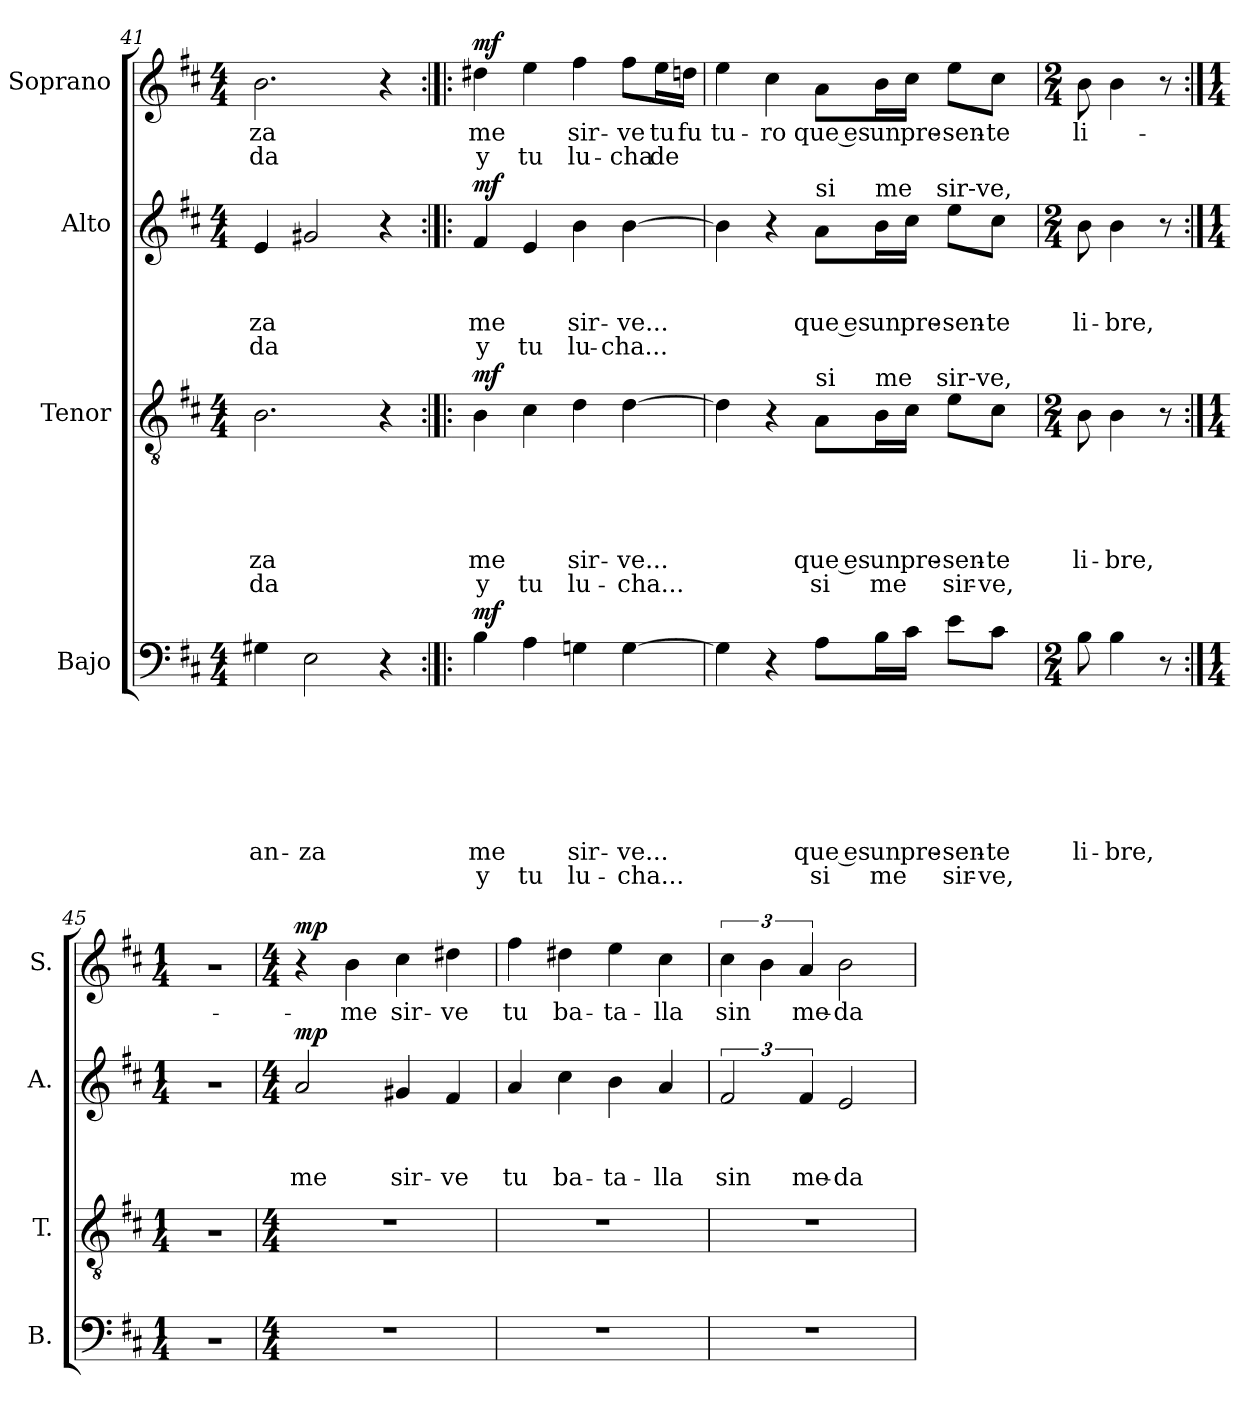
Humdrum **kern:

**kern	**text	**text	**text	**text	**text	**text	**text	**text	**dynam	**kern	**text	**text	**text	**text	**text	**text	**dynam	**kern	**text	**text	**text	**text	**dynam	**kern	**text	**text	**dynam
*part4	*part4	*part4	*part4	*part4	*part4	*part4	*part4	*part4	*part4	*part3	*part3	*part3	*part3	*part3	*part3	*part3	*part3	*part2	*part2	*part2	*part2	*part2	*part2	*part1	*part1	*part1	*part1
*staff4	*staff4	*staff4	*staff4	*staff4	*staff4	*staff4	*staff4	*staff4	*staff4	*staff3	*staff3	*staff3	*staff3	*staff3	*staff3	*staff3	*staff3	*staff2	*staff2	*staff2	*staff2	*staff2	*staff2	*staff1	*staff1	*staff1	*staff1
*I"Bajo	*	*	*	*	*	*	*	*	*	*I"Tenor	*	*	*	*	*	*	*	*I"Alto	*	*	*	*	*	*I"Soprano	*	*	*
*I'B.	*	*	*	*	*	*	*	*	*	*I'T.	*	*	*	*	*	*	*	*I'A.	*	*	*	*	*	*I'S.	*	*	*
*clefF4	*	*	*	*	*	*	*	*	*	*clefGv2	*	*	*	*	*	*	*	*clefG2	*	*	*	*	*	*clefG2	*	*	*
*k[f#c#]	*	*	*	*	*	*	*	*	*	*k[f#c#]	*	*	*	*	*	*	*	*k[f#c#]	*	*	*	*	*	*k[f#c#]	*	*	*
*D:	*	*	*	*	*	*	*	*	*	*D:	*	*	*	*	*	*	*	*D:	*	*	*	*	*	*D:	*	*	*
*M4/4	*	*	*	*	*	*	*	*	*	*M4/4	*	*	*	*	*	*	*	*M4/4	*	*	*	*	*	*M4/4	*	*	*
=41	=41	=41	=41	=41	=41	=41	=41	=41	=41	=41	=41	=41	=41	=41	=41	=41	=41	=41	=41	=41	=41	=41	=41	=41	=41	=41	=41
!	!	!	!	!	!	!	!LO:LY:b	!	!	!	!	!	!	!	!LO:LY:b	!LO:LY:b	!	!	!	!	!LO:LY:b	!LO:LY:b	!	!	!LO:LY:b	!LO:LY:b	!
4G#X\	.	.	.	.	.	.	-an-	.	.	2.B\	.	.	.	.	-za	-da	.	4e/	.	.	-za	-da	.	2.b\	-za	-da	.
!	!	!	!	!	!	!	!LO:LY:b	!	!	!	!	!	!	!	!	!	!	!	!	!	!	!	!	!	!	!	!
2E\	.	.	.	.	.	.	-za	.	.	.	.	.	.	.	.	.	.	2g#X/	.	.	.	.	.	.	.	.	.
4r	.	.	.	.	.	.	.	.	.	4r	.	.	.	.	.	.	.	4r	.	.	.	.	.	4r	.	.	.
=42:|!|:	=42:|!|:	=42:|!|:	=42:|!|:	=42:|!|:	=42:|!|:	=42:|!|:	=42:|!|:	=42:|!|:	=42:|!|:	=42:|!|:	=42:|!|:	=42:|!|:	=42:|!|:	=42:|!|:	=42:|!|:	=42:|!|:	=42:|!|:	=42:|!|:	=42:|!|:	=42:|!|:	=42:|!|:	=42:|!|:	=42:|!|:	=42:|!|:	=42:|!|:	=42:|!|:	=42:|!|:
!	!	!	!	!	!	!	!LO:LY:b	!LO:LY:b	!LO:DY:a	!	!	!	!	!	!LO:LY:b	!LO:LY:b	!LO:DY:a	!	!	!	!LO:LY:b	!LO:LY:b	!LO:DY:a	!	!LO:LY:b	!LO:LY:b	!LO:DY:a
4B\	.	.	.	.	.	.	me	y	mf	4B\	.	.	.	.	me	y	mf	4f#/	.	.	me	y	mf	4dd#X\	me	y	mf
!	!	!	!	!	!	!	!	!LO:LY:b	!	!	!	!	!	!	!	!LO:LY:b	!	!	!	!	!	!LO:LY:b	!	!	!	!LO:LY:b	!
4A\	.	.	.	.	.	.	.	tu	.	4c#\	.	.	.	.	.	tu	.	4e/	.	.	.	tu	.	4ee\	.	tu	.
!	!	!	!	!	!	!	!LO:LY:b	!LO:LY:b	!	!	!	!	!	!	!LO:LY:b	!LO:LY:b	!	!	!	!	!LO:LY:b	!LO:LY:b	!	!	!LO:LY:b	!LO:LY:b	!
4Gn\	.	.	.	.	.	.	sir-	lu-	.	4d\	.	.	.	.	sir-	lu-	.	4b\	.	.	sir-	lu-	.	4ff#\	sir-	lu-	.
!	!	!	!	!	!	!	!LO:LY:b	!LO:LY:b	!	!	!	!	!	!	!LO:LY:b	!LO:LY:b	!	!	!	!	!LO:LY:b	!LO:LY:b	!	!	!LO:LY:b	!LO:LY:b	!
[>4G\	.	.	.	.	.	.	-ve...	-cha...	.	[>4d\	.	.	.	.	-ve...	-cha...	.	[>4b\	.	.	-ve...	-cha...	.	8ff#\L	-ve	-cha	.
!	!	!	!	!	!	!	!	!	!	!	!	!	!	!	!	!	!	!	!	!	!	!	!	!	!LO:LY:b	!LO:LY:b	!
.	.	.	.	.	.	.	.	.	.	.	.	.	.	.	.	.	.	.	.	.	.	.	.	16ee\L	tu	de	.
!	!	!	!	!	!	!	!	!	!	!	!	!	!	!	!	!	!	!	!	!	!	!	!	!	!LO:LY:b	!	!
.	.	.	.	.	.	.	.	.	.	.	.	.	.	.	.	.	.	.	.	.	.	.	.	16ddn\JJ	fu	.	.
!!LO:PB:g=z
=43	=43	=43	=43	=43	=43	=43	=43	=43	=43	=43	=43	=43	=43	=43	=43	=43	=43	=43	=43	=43	=43	=43	=43	=43	=43	=43	=43
!	!	!	!	!	!	!	!	!	!	!	!	!	!	!	!	!	!	!LO:TX:a:t=siem -pre	!	!	!	!	!	!	!	!	!
!	!	!	!	!	!	!	!	!	!	!	!	!	!	!	!	!	!	!	!	!	!	!	!	!	!LO:LY:b	!	!
*	*	*	*	*	*	*	*	*	*	*^	*	*	*	*	*	*	*	*^	*	*	*	*	*	*	*	*	*
4G\]	.	.	.	.	.	.	.	.	.	4d\]	3%2ryy	.	.	.	.	.	.	.	4b\]	3%2ryy	.	.	.	.	.	4ee\	tu-	.	.
!	!	!	!	!	!	!	!	!	!	!	!	!	!	!	!	!	!	!	!	!	!	!	!	!	!	!	!LO:LY:b	!	!
4r	.	.	.	.	.	.	.	.	.	4r	.	.	.	.	.	.	.	.	4r	.	.	.	.	.	.	4cc#\	-ro	.	.
!	!	!	!	!	!	!	!	!	!	!	!	!	!	!	!	!	!	!	!LO:TX:a:t=si	!	!	!	!	!	!	!	!	!	!
!	!	!	!	!	!	!	!	!	!	!LO:TX:a:t=si	!	!	!	!	!	!	!	!	!	!	!	!	!	!	!	!	!	!	!
!	!	!	!	!	!	!	!LO:LY:b:rj	!LO:LY:b:rj	!	!	!	!	!	!	!	!LO:LY:b:rj	!LO:LY:b:rj	!	!	!	!	!	!LO:LY:b:rj	!	!	!	!LO:LY:b:rj	!	!
8A\L	.	.	.	.	.	.	que es	si	.	8A\L	.	.	.	.	.	que es	si	.	8a\L	.	.	.	que es	.	.	8a\L	que es	.	.
!	!	!	!	!	!	!	!	!	!	!	!	!	!	!	!	!	!	!	!LO:TX:a:t=me	!	!	!	!	!	!	!	!	!	!
!	!	!	!	!	!	!	!	!	!	!LO:TX:a:t=me	!	!	!	!	!	!	!	!	!	!	!	!	!	!	!	!	!	!	!
!	!	!	!	!	!	!	!LO:LY:b	!LO:LY:b	!	!	!	!	!	!	!	!LO:LY:b	!LO:LY:b	!	!	!	!	!	!LO:LY:b	!	!	!	!LO:LY:b	!	!
16B\L	.	.	.	.	.	.	un	me	.	16B\L	.	.	.	.	.	un	me	.	16b\L	.	.	.	un	.	.	16b\L	un	.	.
.	.	.	.	.	.	.	.	.	.	.	24..ryy	.	.	.	.	.	.	.	.	24..ryy	.	.	.	.	.	.	.	.	.
!	!	!	!	!	!	!	!LO:LY:b	!	!	!	!	!	!	!	!	!LO:LY:b	!	!	!	!	!	!	!LO:LY:b	!	!	!	!LO:LY:b	!	!
16c#\JJ	.	.	.	.	.	.	pre-	.	.	16c#\JJ	.	.	.	.	.	pre-	.	.	16cc#\JJ	.	.	.	pre-	.	.	16cc#\JJ	pre-	.	.
!	!	!	!	!	!	!	!	!	!	!	!	!	!	!	!	!	!	!	!	!LO:TX:a:t=sir-ve,	!	!	!	!	!	!	!	!	!
!	!	!	!	!	!	!	!	!	!	!	!LO:TX:a:t=sir-ve,	!	!	!	!	!	!	!	!	!	!	!	!	!	!	!	!	!	!
.	.	.	.	.	.	.	.	.	.	.	6ryy	.	.	.	.	.	.	.	.	6ryy	.	.	.	.	.	.	.	.	.
!	!	!	!	!	!	!	!LO:LY:b	!LO:LY:b	!	!	!	!	!	!	!	!LO:LY:b	!LO:LY:b	!	!	!	!	!	!LO:LY:b	!	!	!	!LO:LY:b	!	!
8e\L	.	.	.	.	.	.	-sen-	sir-	.	8e\L	.	.	.	.	.	-sen-	sir-	.	8ee\L	.	.	.	-sen-	.	.	8ee\L	-sen-	.	.
!	!	!	!	!	!	!	!LO:LY:b:rj	!LO:LY:b:rj	!	!	!	!	!	!	!	!LO:LY:b:rj	!LO:LY:b:rj	!	!	!	!	!	!LO:LY:b:rj	!	!	!	!LO:LY:b:rj	!	!
8c#\J	.	.	.	.	.	.	-te	-ve,	.	8c#\J	.	.	.	.	.	-te	-ve,	.	8cc#\J	.	.	.	-te	.	.	8cc#\J	-te	.	.
.	.	.	.	.	.	.	.	.	.	.	12ryy	.	.	.	.	.	.	.	.	12ryy	.	.	.	.	.	.	.	.	.
.	.	.	.	.	.	.	.	.	.	.	96ryy	.	.	.	.	.	.	.	.	96ryy	.	.	.	.	.	.	.	.	.
*	*	*	*	*	*	*	*	*	*	*v	*v	*	*	*	*	*	*	*	*	*	*	*	*	*	*	*	*	*	*
*	*	*	*	*	*	*	*	*	*	*	*	*	*	*	*	*	*	*v	*v	*	*	*	*	*	*	*	*	*
=44	=44	=44	=44	=44	=44	=44	=44	=44	=44	=44	=44	=44	=44	=44	=44	=44	=44	=44	=44	=44	=44	=44	=44	=44	=44	=44	=44
*M2/4	*	*	*	*	*	*	*	*	*	*M2/4	*	*	*	*	*	*	*	*M2/4	*	*	*	*	*	*M2/4	*	*	*
*	*	*	*	*	*	*	*	*	*	*^	*	*	*	*	*	*	*	*^	*	*	*	*	*	*	*	*	*
!	!	!	!	!	!	!	!LO:LY:b	!	!	!	!	!	!	!	!	!LO:LY:b	!	!	!	!	!	!	!LO:LY:b	!	!	!	!LO:LY:b	!	!
*	*	*	*	*	*	*	*	*	*	*v	*v	*	*	*	*	*	*	*	*	*	*	*	*	*	*	*	*	*	*
*	*	*	*	*	*	*	*	*	*	*	*	*	*	*	*	*	*	*v	*v	*	*	*	*	*	*	*	*	*
8B\	.	.	.	.	.	.	li-	.	.	8B\	.	.	.	.	li-	.	.	8b\	.	.	li-	.	.	8b\	li-	.	.
!	!	!	!	!	!	!	!LO:LY:b	!	!	!	!	!	!	!	!LO:LY:b	!	!	!	!	!	!LO:LY:b	!	!	!	!	!	!
4B\	.	.	.	.	.	.	-bre,	.	.	4B\	.	.	.	.	-bre,	.	.	4b\	.	.	-bre,	.	.	4b\	.	.	.
8r	.	.	.	.	.	.	.	.	.	8r	.	.	.	.	.	.	.	8r	.	.	.	.	.	8r	.	.	.
=45:|!	=45:|!	=45:|!	=45:|!	=45:|!	=45:|!	=45:|!	=45:|!	=45:|!	=45:|!	=45:|!	=45:|!	=45:|!	=45:|!	=45:|!	=45:|!	=45:|!	=45:|!	=45:|!	=45:|!	=45:|!	=45:|!	=45:|!	=45:|!	=45:|!	=45:|!	=45:|!	=45:|!
*M1/4	*	*	*	*	*	*	*	*	*	*M1/4	*	*	*	*	*	*	*	*M1/4	*	*	*	*	*	*M1/4	*	*	*
!LO:N:vis=1	!	!	!	!	!	!	!	!	!	!LO:N:vis=1	!	!	!	!	!	!	!	!LO:N:vis=1	!	!	!	!	!	!LO:N:vis=1	!	!	!
4rC	.	.	.	.	.	.	.	.	.	4rA	.	.	.	.	.	.	.	4ra	.	.	.	.	.	4ra	.	.	.
=46	=46	=46	=46	=46	=46	=46	=46	=46	=46	=46	=46	=46	=46	=46	=46	=46	=46	=46	=46	=46	=46	=46	=46	=46	=46	=46	=46
*M4/4	*	*	*	*	*	*	*	*	*	*M4/4	*	*	*	*	*	*	*	*M4/4	*	*	*	*	*	*M4/4	*	*	*
!	!	!	!	!	!	!	!	!	!	!	!	!	!	!	!	!	!	!	!	!	!LO:LY:b	!	!LO:DY:a	!	!	!	!LO:DY:a
1r	.	.	.	.	.	.	.	.	.	1r	.	.	.	.	.	.	.	2a/	.	.	me	.	mp	4r	.	.	mp
!	!	!	!	!	!	!	!	!	!	!	!	!	!	!	!	!	!	!	!	!	!	!	!	!	!LO:LY:b	!	!
.	.	.	.	.	.	.	.	.	.	.	.	.	.	.	.	.	.	.	.	.	.	.	.	4b\	me	.	.
!	!	!	!	!	!	!	!	!	!	!	!	!	!	!	!	!	!	!	!	!	!LO:LY:b	!	!	!	!LO:LY:b	!	!
.	.	.	.	.	.	.	.	.	.	.	.	.	.	.	.	.	.	4g#X/	.	.	sir-	.	.	4cc#\	sir-	.	.
!	!	!	!	!	!	!	!	!	!	!	!	!	!	!	!	!	!	!	!	!	!LO:LY:b	!	!	!	!LO:LY:b	!	!
.	.	.	.	.	.	.	.	.	.	.	.	.	.	.	.	.	.	4f#/	.	.	-ve	.	.	4dd#X\	-ve	.	.
=47	=47	=47	=47	=47	=47	=47	=47	=47	=47	=47	=47	=47	=47	=47	=47	=47	=47	=47	=47	=47	=47	=47	=47	=47	=47	=47	=47
!	!	!	!	!	!	!	!	!	!	!	!	!	!	!	!	!	!	!	!	!	!LO:LY:b	!	!	!	!LO:LY:b	!	!
1r	.	.	.	.	.	.	.	.	.	1r	.	.	.	.	.	.	.	4a/	.	.	tu	.	.	4ff#\	tu	.	.
!	!	!	!	!	!	!	!	!	!	!	!	!	!	!	!	!	!	!	!	!	!LO:LY:b	!	!	!	!LO:LY:b	!	!
.	.	.	.	.	.	.	.	.	.	.	.	.	.	.	.	.	.	4cc#\	.	.	ba-	.	.	4dd#X\	ba-	.	.
!	!	!	!	!	!	!	!	!	!	!	!	!	!	!	!	!	!	!	!	!	!LO:LY:b	!	!	!	!LO:LY:b	!	!
.	.	.	.	.	.	.	.	.	.	.	.	.	.	.	.	.	.	4b\	.	.	-ta-	.	.	4ee\	-ta-	.	.
!	!	!	!	!	!	!	!	!	!	!	!	!	!	!	!	!	!	!	!	!	!LO:LY:b	!	!	!	!LO:LY:b	!	!
.	.	.	.	.	.	.	.	.	.	.	.	.	.	.	.	.	.	4a/	.	.	-lla	.	.	4cc#\	-lla	.	.
=48	=48	=48	=48	=48	=48	=48	=48	=48	=48	=48	=48	=48	=48	=48	=48	=48	=48	=48	=48	=48	=48	=48	=48	=48	=48	=48	=48
!	!	!	!	!	!	!	!	!	!	!	!	!	!	!	!	!	!	!	!	!	!LO:LY:b	!	!	!	!LO:LY:b	!	!
1r	.	.	.	.	.	.	.	.	.	1r	.	.	.	.	.	.	.	3f#/	.	.	sin	.	.	6cc#\	sin	.	.
.	.	.	.	.	.	.	.	.	.	.	.	.	.	.	.	.	.	.	.	.	.	.	.	6b\	.	.	.
!	!	!	!	!	!	!	!	!	!	!	!	!	!	!	!	!	!	!	!	!	!LO:LY:b	!	!	!	!LO:LY:b	!	!
.	.	.	.	.	.	.	.	.	.	.	.	.	.	.	.	.	.	6f#/	.	.	me-	.	.	6a/	me-	.	.
!	!	!	!	!	!	!	!	!	!	!	!	!	!	!	!	!	!	!	!	!	!LO:LY:b	!	!	!	!LO:LY:b	!	!
.	.	.	.	.	.	.	.	.	.	.	.	.	.	.	.	.	.	2e/	.	.	-da-	.	.	2b\	-da-	.	.
=	=	=	=	=	=	=	=	=	=	=	=	=	=	=	=	=	=	=	=	=	=	=	=	=	=	=	=
*-	*-	*-	*-	*-	*-	*-	*-	*-	*-	*-	*-	*-	*-	*-	*-	*-	*-	*-	*-	*-	*-	*-	*-	*-	*-	*-	*-
